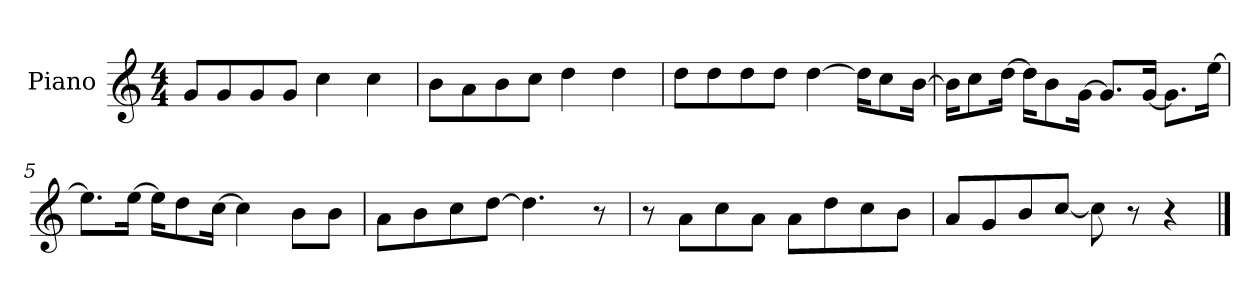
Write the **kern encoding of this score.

**kern
*part1
*staff1
*I"Piano
*I'P-no
*clefG2
*k[]
*M4/4
*MM90
=1
8g/L
8g/
8g/
8g/J
4cc\
4cc\
=2
8b\L
8a\
8b\
8cc\J
4dd\
4dd\
=3
8dd\L
8dd\
8dd\
8dd\J
[4dd\
16dd\KL]
8cc\
[16b\Jk
=4
16b\KL]
8cc\
[16dd\Jk
16dd\KL]
8b\
[16g\Jk
8.g/L]
[16g/Jk
8.g\L]
[16ee\Jk
=5
8.ee\L]
[16ee\Jk
16ee\KL]
8dd\
[16cc\Jk
4cc\]
8b\L
8b\J
!!LO:LB:g=z
=6
8a\L
8b\
8cc\
[8dd\J
4.dd\]
8r
=7
8r
8a\L
8cc\
8a\J
8a\L
8dd\
8cc\
8b\J
=8
8a/L
8g/
8b/
[8cc/J
8cc\]
8r
4r
==
*-
